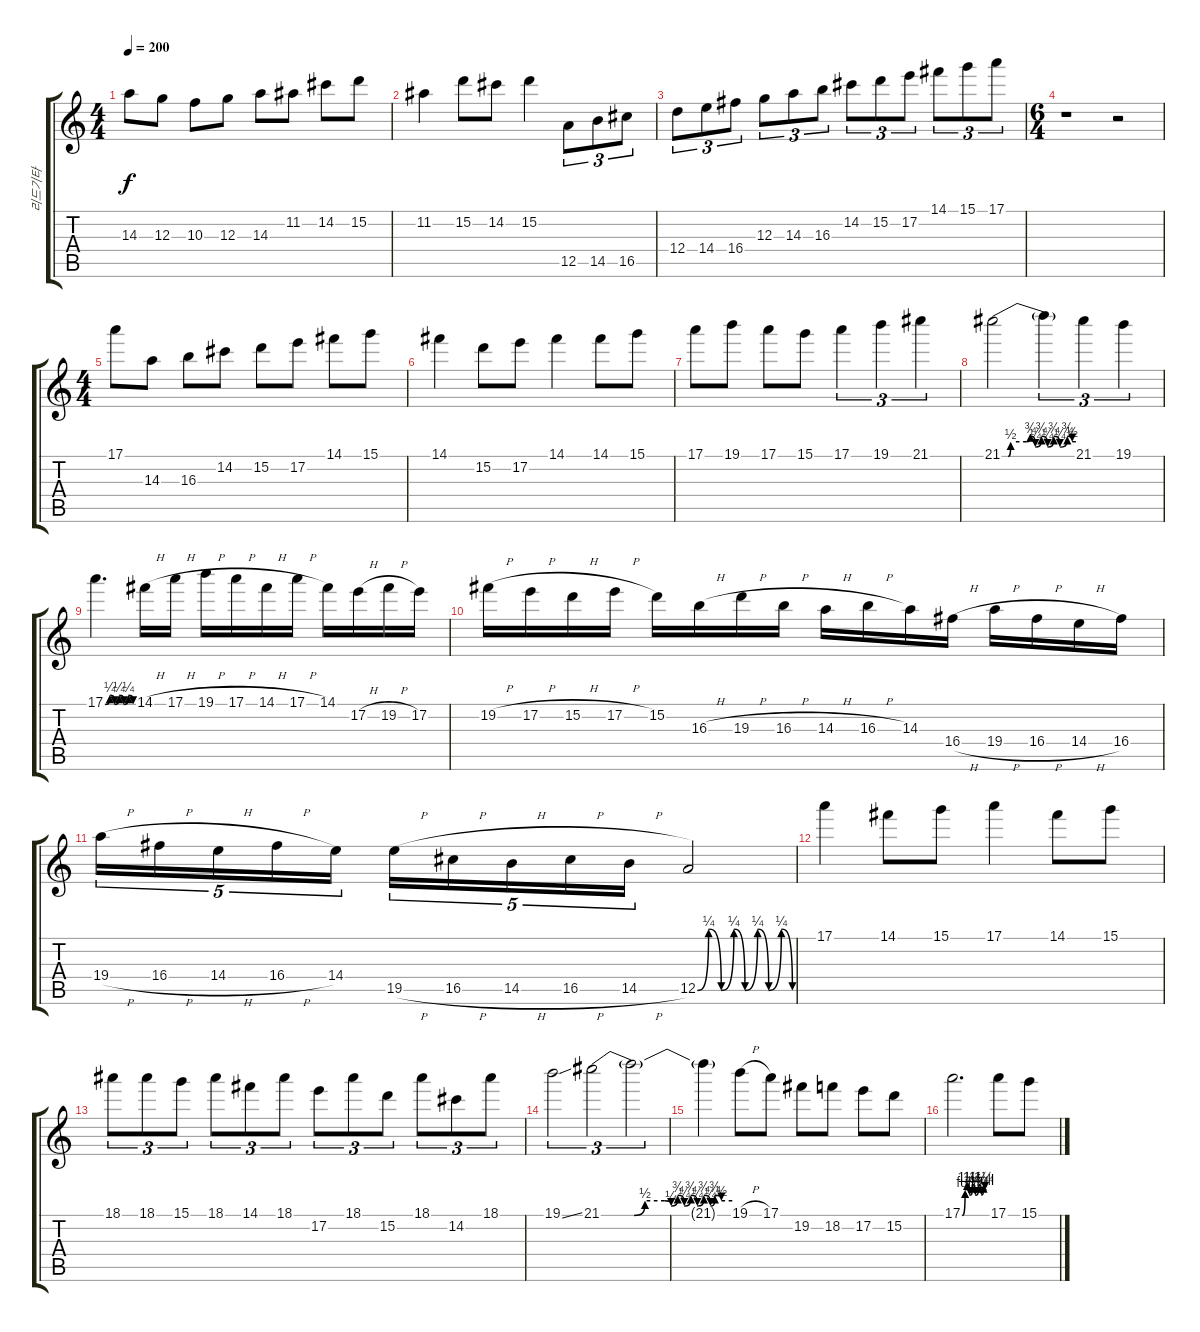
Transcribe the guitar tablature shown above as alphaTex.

\track ("리드기타" "리드기타") {instrument distortionguitar}
\staff {score tabs}
\tuning (E4 B3 G3 D3 A2 E2) {hide}
\ts (4 4)
\tempo 200
\clef g2
\ks c
14.3.8{dy f} 12.3.8 10.3.8 12.3.8 14.3.8 11.2.8 14.2.8 15.2.8 |
11.2.4 15.2.8 14.2.8 15.2.4 12.5.8{tu (3 2)} 14.5.8{tu (3 2)} 16.5.8{tu (3 2)} |
12.4.8{tu (3 2)} 14.4.8{tu (3 2)} 16.4.8{tu (3 2)} 12.3.8{tu (3 2)} 14.3.8{tu (3 2)} 16.3.8{tu (3 2)} 14.2.8{tu (3 2)} 15.2.8{tu (3 2)} 17.2.8{tu (3 2)} 14.1.8{tu (3 2)} 15.1.8{tu (3 2)} 17.1.8{tu (3 2)} |
\ts (6 4)
r.1 r.2 |
\ts (4 4)
17.1.8 14.3.8 16.3.8 14.2.8 15.2.8 17.2.8 14.1.8 15.1.8 |
14.1.4 15.2.8 17.2.8 14.1.4 14.1.8 15.1.8 |
17.1.8 19.1.8 17.1.8 15.1.8 17.1.4{tu (3 2)} 19.1.4{tu (3 2)} 21.1.4{tu (3 2)} |
21.1{be (custom 0 0 5 0 7 2 20 2 23 3 27 1 32 3 37 1 42 3 47 1 53 3 57 2 60 2)}.2 21.1{t}.4{tu (3 2)} 21.1.4{tu (3 2)} 19.1.4{tu (3 2)} |
17.1{be (custom 0 0 10 1 20 0 30 1 40 0 50 1 60 0)}.4{d} 14.1{h}.16 17.1{h}.16 19.1{h}.16 17.1{h}.16 14.1{h}.16 17.1{h}.16 14.1.16 17.2{h}.16 19.2{h}.16 17.2.16 |
19.2{h}.16 17.2{h}.16 15.2{h}.16 17.2{h}.16 15.2.16 16.3{h}.16 19.3{h}.16 16.3{h}.16 14.3{h}.16 16.3{h}.16 14.3.16 16.4{h}.16 19.4{h}.16 16.4{h}.16 14.4{h}.16 16.4.16 |
19.4{h}.16{tu (5 4)} 16.4{h}.16{tu (5 4)} 14.4{h}.16{tu (5 4)} 16.4{h}.16{tu (5 4)} 14.4.16{tu (5 4)} 19.5{h}.16{tu (5 4)} 16.5{h}.16{tu (5 4)} 14.5{h}.16{tu (5 4)} 16.5{h}.16{tu (5 4)} 14.5{h}.16{tu (5 4)} 12.5{be (custom 0 0 7 1 15 0 23 1 30 0 38 1 45 0 53 1 60 0)}.2 |
17.1.4 14.1.8 15.1.8 17.1.4 14.1.8 15.1.8 |
18.1.8{tu (3 2)} 18.1.8{tu (3 2)} 15.1.8{tu (3 2)} 18.1.8{tu (3 2)} 14.1.8{tu (3 2)} 18.1.8{tu (3 2)} 17.2.8{tu (3 2)} 18.1.8{tu (3 2)} 15.2.8{tu (3 2)} 18.1.8{tu (3 2)} 14.2.8{tu (3 2)} 18.1.8{tu (3 2)} |
19.1{ss}.2{tu (3 2)} 21.1{be (custom 0 0 15 0 20 2 29 2 32 1 35 3 38 1 41 3 44 1 47 3 50 1 52 3 55 2 60 2)}.2{tu (3 2)} 21.1{t}.2{tu (3 2)} |
21.1{t}.4 19.1{h}.8 17.1.8 19.2.8 18.2.8 17.2.8 15.2.8 |
17.1{be (custom 0 0 7 4 12 5 18 3 25 5 32 3 40 5 47 3 52 5 56 4 60 4)}.2{d} 17.1.8 15.1.8
